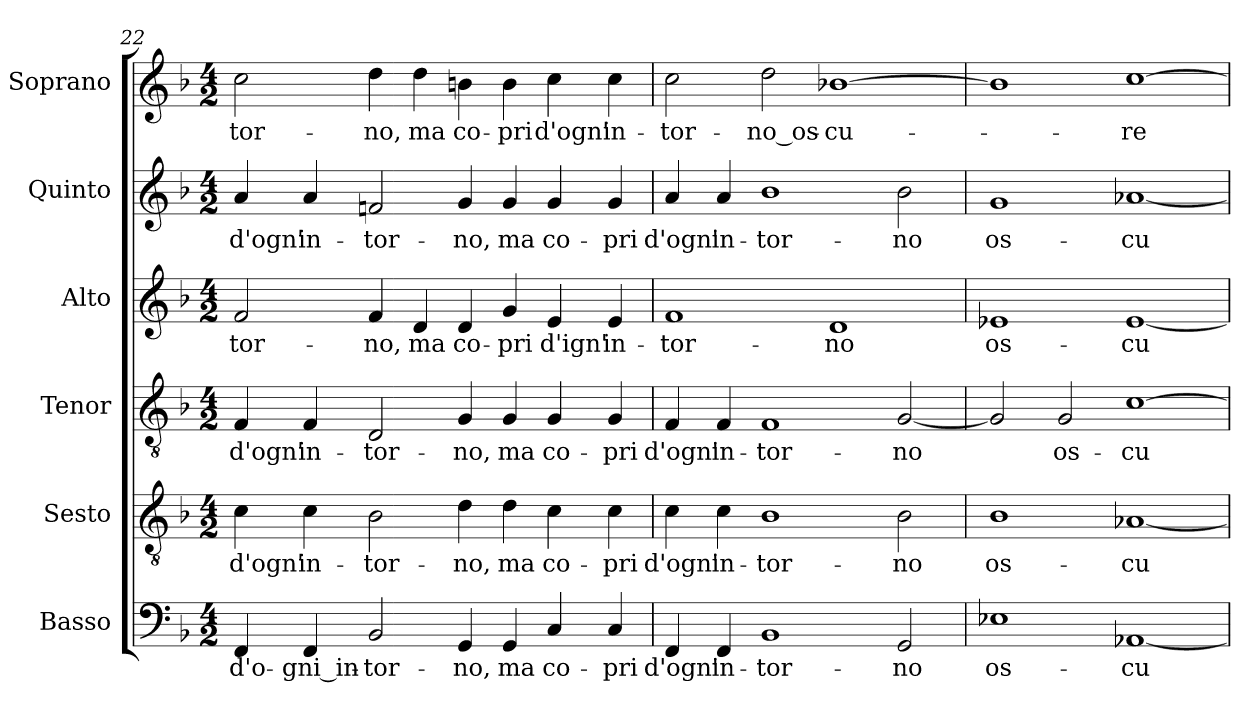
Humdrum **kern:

**kern	**text	**kern	**text	**kern	**text	**kern	**text	**kern	**text	**kern	**text
*part6	*part6	*part5	*part5	*part4	*part4	*part3	*part3	*part2	*part2	*part1	*part1
*staff6	*staff6	*staff5	*staff5	*staff4	*staff4	*staff3	*staff3	*staff2	*staff2	*staff1	*staff1
*I"Basso	*	*I"Sesto	*	*I"Tenor	*	*I"Alto	*	*I"Quinto	*	*I"Soprano	*
*	*	*I'T.	*	*I'T.	*	*I'A.	*	*	*	*I'Sop.	*
*clefF4	*	*clefGv2	*	*clefGv2	*	*clefG2	*	*clefG2	*	*clefG2	*
*	*	*ITrd7c12	*	*ITrd7c12	*	*	*	*	*	*	*
*k[b-]	*	*k[b-]	*	*k[b-]	*	*k[b-]	*	*k[b-]	*	*k[b-]	*
*F:	*	*F:	*	*F:	*	*F:	*	*F:	*	*F:	*
*M4/2	*	*M4/2	*	*M4/2	*	*M4/2	*	*M4/2	*	*M4/2	*
=22	=22	=22	=22	=22	=22	=22	=22	=22	=22	=22	=22
!	!LO:LY:b:color=#000000	!	!	!	!	!	!	!	!	!	!
!	!	!	!LO:LY:b:color=#000000	!	!	!	!	!	!	!	!
!	!	!	!	!	!LO:LY:b:color=#000000	!	!	!	!	!	!
!	!	!	!	!	!	!	!LO:LY:b:color=#000000	!	!	!	!
!	!	!	!	!	!	!	!	!	!LO:LY:b:color=#000000	!	!
!	!	!	!	!	!	!	!	!	!	!	!LO:LY:b:color=#000000
4FFi/	d'o-	4Ci\	d'ogn'	4FFi/	d'ogn'	2fi/	-tor-	4ai/	d'ogn'	2cci\	-tor-
!	!LO:LY:b:color=#000000	!	!	!	!	!	!	!	!	!	!
!	!	!	!LO:LY:b:color=#000000	!	!	!	!	!	!	!	!
!	!	!	!	!	!LO:LY:b:color=#000000	!	!	!	!	!	!
!	!	!	!	!	!	!	!	!	!LO:LY:b:color=#000000	!	!
4FFi/	-gni_in-	4Ci\	in-	4FFi/	in-	.	.	4ai/	in-	.	.
!	!LO:LY:b:color=#000000	!	!	!	!	!	!	!	!	!	!
!	!	!	!LO:LY:b:color=#000000	!	!	!	!	!	!	!	!
!	!	!	!	!	!LO:LY:b:color=#000000	!	!	!	!	!	!
!	!	!	!	!	!	!	!LO:LY:b:color=#000000	!	!	!	!
!	!	!	!	!	!	!	!	!	!LO:LY:b:color=#000000	!	!
!	!	!	!	!	!	!	!	!	!	!	!LO:LY:b:color=#000000
2BB-i/	-tor-	2BB-i\	-tor-	2DDi/	-tor-	4fi/	-no,	2fni/	-tor-	4ddi\	-no,
!	!	!	!	!	!	!	!LO:LY:b:color=#000000	!	!	!	!
!	!	!	!	!	!	!	!	!	!	!	!LO:LY:b:color=#000000
.	.	.	.	.	.	4di/	ma	.	.	4ddi\	ma
!	!LO:LY:b:color=#000000	!	!	!	!	!	!	!	!	!	!
!	!	!	!LO:LY:b:color=#000000	!	!	!	!	!	!	!	!
!	!	!	!	!	!LO:LY:b:color=#000000	!	!	!	!	!	!
!	!	!	!	!	!	!	!LO:LY:b:color=#000000	!	!	!	!
!	!	!	!	!	!	!	!	!	!LO:LY:b:color=#000000	!	!
!	!	!	!	!	!	!	!	!	!	!	!LO:LY:b:color=#000000
4GGi/	-no,	4Di\	-no,	4GGi/	-no,	4di/	co-	4gi/	-no,	4bni\	co-
!	!LO:LY:b:color=#000000	!	!	!	!	!	!	!	!	!	!
!	!	!	!LO:LY:b:color=#000000	!	!	!	!	!	!	!	!
!	!	!	!	!	!LO:LY:b:color=#000000	!	!	!	!	!	!
!	!	!	!	!	!	!	!LO:LY:b:color=#000000	!	!	!	!
!	!	!	!	!	!	!	!	!	!LO:LY:b:color=#000000	!	!
!	!	!	!	!	!	!	!	!	!	!	!LO:LY:b:color=#000000
4GGi/	ma	4Di\	ma	4GGi/	ma	4gi/	-pri	4gi/	ma	4bi\	-pri
!	!LO:LY:b:color=#000000	!	!	!	!	!	!	!	!	!	!
!	!	!	!LO:LY:b:color=#000000	!	!	!	!	!	!	!	!
!	!	!	!	!	!LO:LY:b:color=#000000	!	!	!	!	!	!
!	!	!	!	!	!	!	!LO:LY:b:color=#000000	!	!	!	!
!	!	!	!	!	!	!	!	!	!LO:LY:b:color=#000000	!	!
!	!	!	!	!	!	!	!	!	!	!	!LO:LY:b:color=#000000
4Ci/	co-	4Ci\	co-	4GGi/	co-	4ei/	d'ign'	4gi/	co-	4cci\	d'ogn'
!	!LO:LY:b:color=#000000	!	!	!	!	!	!	!	!	!	!
!	!	!	!LO:LY:b:color=#000000	!	!	!	!	!	!	!	!
!	!	!	!	!	!LO:LY:b:color=#000000	!	!	!	!	!	!
!	!	!	!	!	!	!	!LO:LY:b:color=#000000	!	!	!	!
!	!	!	!	!	!	!	!	!	!LO:LY:b:color=#000000	!	!
!	!	!	!	!	!	!	!	!	!	!	!LO:LY:b:color=#000000
4Ci/	-pri	4Ci\	-pri	4GGi/	-pri	4ei/	in-	4gi/	-pri	4cci\	in-
!!LO:LB:g=z
=23	=23	=23	=23	=23	=23	=23	=23	=23	=23	=23	=23
!	!LO:LY:b:color=#000000	!	!	!	!	!	!	!	!	!	!
!	!	!	!LO:LY:b:color=#000000	!	!	!	!	!	!	!	!
!	!	!	!	!	!LO:LY:b:color=#000000	!	!	!	!	!	!
!	!	!	!	!	!	!	!LO:LY:b:color=#000000	!	!	!	!
!	!	!	!	!	!	!	!	!	!LO:LY:b:color=#000000	!	!
!	!	!	!	!	!	!	!	!	!	!	!LO:LY:b:color=#000000
4FFi/	d'ogn'	4Ci\	d'ogn'	4FFi/	d'ogn'	1fi	-tor-	4ai/	d'ogn'	2cci\	-tor-
!	!LO:LY:b:color=#000000	!	!	!	!	!	!	!	!	!	!
!	!	!	!LO:LY:b:color=#000000	!	!	!	!	!	!	!	!
!	!	!	!	!	!LO:LY:b:color=#000000	!	!	!	!	!	!
!	!	!	!	!	!	!	!	!	!LO:LY:b:color=#000000	!	!
4FFi/	in-	4Ci\	in-	4FFi/	in-	.	.	4ai/	in-	.	.
!	!LO:LY:b:color=#000000	!	!	!	!	!	!	!	!	!	!
!	!	!	!LO:LY:b:color=#000000	!	!	!	!	!	!	!	!
!	!	!	!	!	!LO:LY:b:color=#000000	!	!	!	!	!	!
!	!	!	!	!	!	!	!	!	!LO:LY:b:color=#000000	!	!
!	!	!	!	!	!	!	!	!	!	!	!LO:LY:b:color=#000000
1BB-i	-tor-	1BB-i	-tor-	1FFi	-tor-	.	.	1b-i	-tor-	2ddi\	-no_os-
!	!	!	!	!	!	!	!LO:LY:b:color=#000000	!	!	!	!
!	!	!	!	!	!	!	!	!	!	!	!LO:LY:b:color=#000000
.	.	.	.	.	.	1di	-no	.	.	[1b-Xi	-cu-
!	!LO:LY:b:color=#000000	!	!	!	!	!	!	!	!	!	!
!	!	!	!LO:LY:b:color=#000000	!	!	!	!	!	!	!	!
!	!	!	!	!	!LO:LY:b:color=#000000	!	!	!	!	!	!
!	!	!	!	!	!	!	!	!	!LO:LY:b:color=#000000	!	!
2GGi/	-no	2BB-i\	-no	[2GGi/	-no	.	.	2b-i\	-no	.	.
=24	=24	=24	=24	=24	=24	=24	=24	=24	=24	=24	=24
!	!LO:LY:b:color=#000000	!	!	!	!	!	!	!	!	!	!
!	!	!	!LO:LY:b:color=#000000	!	!	!	!	!	!	!	!
!	!	!	!	!	!	!	!LO:LY:b:color=#000000	!	!	!	!
!	!	!	!	!	!	!	!	!	!LO:LY:b:color=#000000	!	!
1E-Xi	os-	1BB-i	os-	2GGi/]	.	1e-Xi	os-	1gi	os-	1b-i]	.
!	!	!	!	!	!LO:LY:b:color=#000000	!	!	!	!	!	!
.	.	.	.	2GGi/	os-	.	.	.	.	.	.
!	!LO:LY:b:color=#000000	!	!	!	!	!	!	!	!	!	!
!	!	!	!LO:LY:b:color=#000000	!	!	!	!	!	!	!	!
!	!	!	!	!	!LO:LY:b:color=#000000	!	!	!	!	!	!
!	!	!	!	!	!	!	!LO:LY:b:color=#000000	!	!	!	!
!	!	!	!	!	!	!	!	!	!LO:LY:b:color=#000000	!	!
!	!	!	!	!	!	!	!	!	!	!	!LO:LY:b:color=#000000
[1AA-Xi	-cu-	[1AA-Xi	-cu-	[1Ci	-cu-	[1e-i	-cu-	[1a-Xi	-cu-	[1cci	-re
=	=	=	=	=	=	=	=	=	=	=	=
*-	*-	*-	*-	*-	*-	*-	*-	*-	*-	*-	*-
